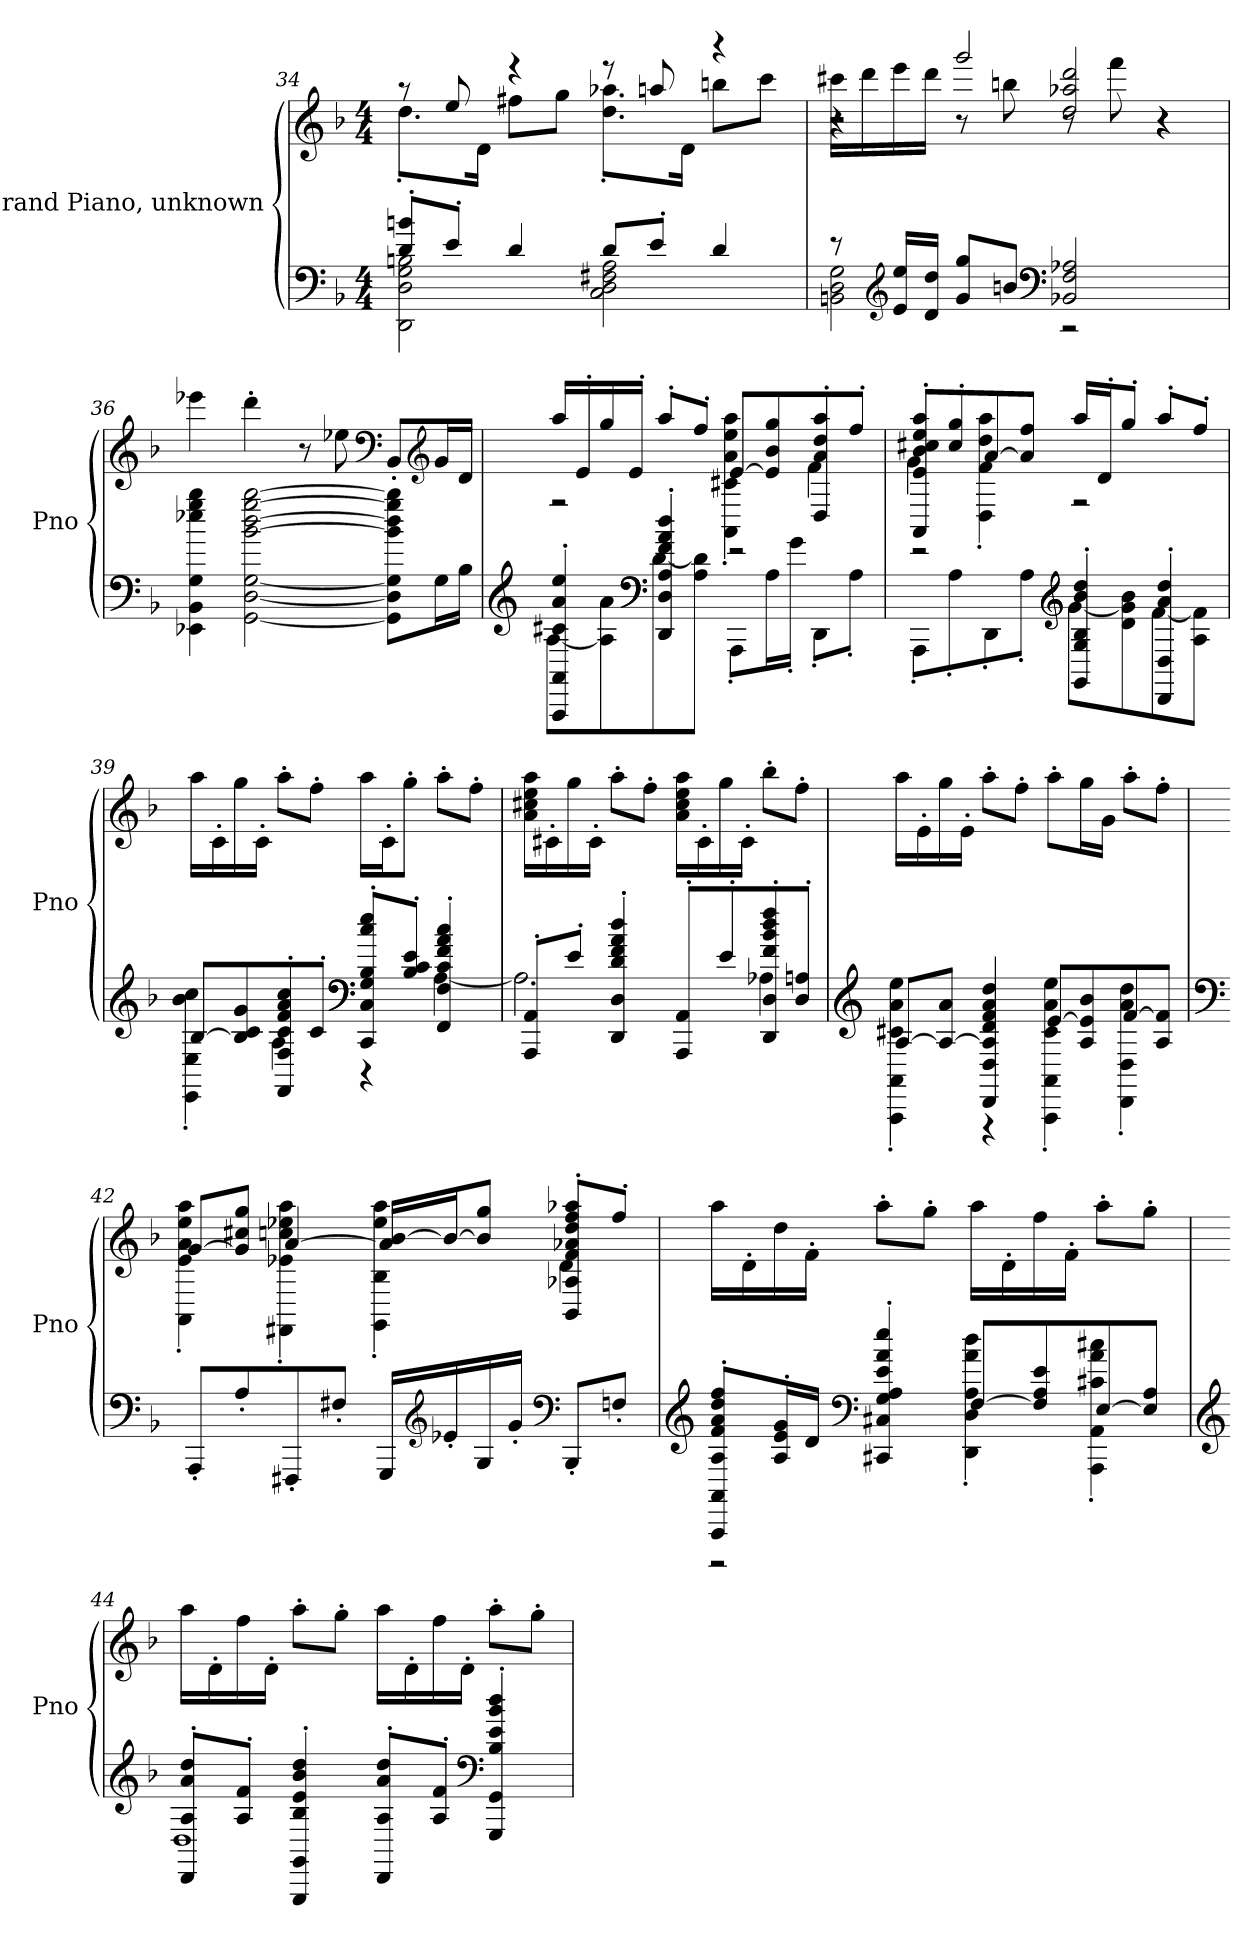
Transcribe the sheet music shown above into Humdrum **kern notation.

**kern	**kern
*part1	*part1
*staff2	*staff1
*I"Grand Piano, unknown	*
*I'Pno	*
*clefF4	*clefG2
*k[b-]	*k[b-]
*M4/4	*M4/4
=34	=34
*^	*^
8d/' 8bn/'L	2DD\ 2D\ 2G\ 2Bn\	8r	8.dd'\L
8e'/J	.	8ee/	.
.	.	.	16d\Jk
4d/	.	4r	8ff#X\L
.	.	.	8gg\J
8d/L	2C\ 2D\ 2F#X\ 2A\	8r	8.dd\' 8.aa-X\'L
8e'/J	.	8aan/	.
.	.	.	16d\Jk
4d/	.	4r	8bbn\L
.	.	.	8ccc\J
!!LO:PB:g=z
=35	=35	=35	=35
*	*	*	*^
8r	2BBn\ 2D\ 2G\	4r	16ccc#X\LL	2r
.	.	.	16ddd\	.
*clefG2	*	*	*	*
16e/ 16ee/LL	.	.	16eee\	.
16d/ 16dd/JJ	.	.	16ddd\JJ	.
8g/ 8gg/L	.	2ggg/	8r	.
8bn/J	.	.	8bbn\	.
*clefF4	*	*	*	*
2BB-X/ 2F/ 2A-X/	2r	.	8r	2dd/ 2aa-X/ 2ddd/
.	.	.	8fff\	.
.	.	4r	4r	.
*v	*v	*	*	*
*	*v	*v	*v
=36	=36
4EE-X\ 4BB-\ 4G\ 4ee-X\ 4gg\ 4bb-\	4eee-X\
[2GG\ [2D\ [2G\ [2b-\ [2dd\ [2gg\ [2bb-\	4ddd'\
.	8r
.	8ee-X\
*	*clefF4
8GG\] 8D\] 8G\] 8b-\] 8dd\] 8gg\] 8bb-\]L	8BB-'/L
*	*clefG2
16G\L	16g/L
16B-\JJ	16d/JJ
=37	=37
*clefG2	*
*^	*^
4AAA/' 4AA/' 4c#X/' 4a/' 4ee/'	[8A\L	16aa/LL	2r
.	.	16e'/	.
.	8A\] 8a\	16gg/	.
.	.	16e'/JJ	.
*clefF4	*	*	*
4DD/' 4D/' 4A/' 4f/' 4a/' 4dd/'	[8d\	8aa'/L	.
.	8A\ 8d\]J	8ff'/J	.
2r	8AAA'\L	[8e/L	4AA\' 4c#X\' 4a\' 4ee\' 4aa\'
.	16A\L	8e/] 8b-/ 8gg/	.
.	16g'\JJ	.	.
.	8DD'\L	8D/' 8a/' 8dd/' 8aa/'	4f\
.	8A'\J	8ff'/J	.
!!LO:LB:g=z	!!
=38	=38	=38	=38
2r	8AAA'\L	8AA/' 8e/' 8b-/' 8cc#X/' 8ee/' 8aa/'L	4g\
.	8A'\	8cc#/' 8gg/'	.
.	8DD'\	[8a/	4D\' 4f\' 4dd\' 4aa\'
.	8A'\J	8a/] 8ff/J	.
*clefG2	*	*	*
4GG/' 4G/' 4B-/' 4b-/' 4dd/'	[8g\L	16aa/LL	2r
.	.	16d'/J	.
.	8d\ 8g\] 8b-\	8gg'/J	.
4DD/' 4D/' 4a/' 4dd/'	[8f\	8aa'/L	.
.	8A\ 8f\]J	8ff'/J	.
*	*	*v	*v
=39	=39	=39
[8B-/L	4EE\' 4E\' 4b-\' 4cc\'	16aa\LL
.	.	16c'\
8B-/] 8c/ 8g/	.	16gg\
.	.	16c'\JJ
8FF/' 8F/' 8c/' 8f/' 8a/' 8cc/'	4A\	8aa'\L
8c'/J	.	8ff'\J
*clefF4	*	*
8CC/' 8C/' 8G/' 8B-/' 8cc/' 8ee/'L	4r	16aa\LL
.	.	16c'\J
8B-/' 8c/' 8e/'J	.	8gg'\J
4FF/' 4F/' 4c/' 4f/' 4a/' 4cc/'	[4A\	8aa'\L
.	.	8ff'\J
=40	=40	=40
8AAA/' 8AA/'L	2.A\]	16a\ 16cc#X\ 16ee\ 16aa\LL
.	.	16c#X'\
8e'/J	.	16gg\
.	.	16c#'\JJ
4DD/' 4D/' 4d/' 4f/' 4a/' 4dd/'	.	8aa'\L
.	.	8ff'\J
8AAA/' 8AA/'L	.	16a\ 16cc#\ 16ee\ 16aa\LL
.	.	16c#'\
8e'/	.	16gg\
.	.	16c#'\JJ
8DD/' 8D/' 8f/' 8b-/' 8dd/' 8ff/'	4A-X\	8bb-'\L
8D/' 8An/'J	.	8ff'\J
!!LO:LB:g=z
=41	=41	=41
*clefG2	*	*
[8A/L	4AAA\' 4AA\' 4c#X\' 4a\' 4ee\'	16aa\LL
.	.	16e'\
8A/_ 8a/J	.	16gg\
.	.	16e'\JJ
4DD/ 4D/ 4A/] 4d/ 4f/ 4a/ 4dd/	4r	8aa'\L
.	.	8ff'\J
[8e/L	4AAA\' 4AA\' 4c#\' 4a\' 4ee\'	8aa'\L
8A/ 8e/] 8b-/	.	16gg\L
.	.	16g\JJ
[8f/	4DD\' 4D\' 4a\' 4dd\'	8aa'\L
8A/ 8f/]J	.	8ff'\J
*v	*v	*
=42	=42
*clefF4	*
*	*^
8AAA'/L	[8g/L	4AA\' 4e\' 4a\' 4ee\' 4aa\'
8A'/	8g/] 8cc#X/ 8gg/J	.
8FFF#X'/	[4a/	4FF#X\' 4e-X\' 4ccn\' 4ee-X\' 4aa\'
8F#X'/J	.	.
16GGG/LL	16a/] [16b-/LL	4GG\' 4B-\' 4ee-\' 4aa\'
*clefG2	*	*
16e-X'/	16b-/J_	.
16G/	8b-/] 8gg/J	.
16g'/JJ	.	.
*clefF4	*	*
8BBB-'/L	8BB-/' 8A-X/' 8f/' 8a-X/' 8dd/' 8ff/' 8aa-X/'L	4d\
8Fn'/J	8ff'/J	.
*	*v	*v
!!LO:LB:g=z
=43	=43
*clefG2	*
*^	*
8AAA/' 8AA/' 8A/' 8f/' 8a/' 8dd/' 8ff/'L	2r	16aa\LL
.	.	16d'\
16A/' 16e/' 16g/'L	.	16dd\
16d/JJ	.	16f'\JJ
*clefF4	*	*
4CC#X/' 4C#X/' 4G/' 4A/' 4e/' 4a/' 4ee/'	.	8aa'\L
.	.	8gg'\J
[8F/L	4DD\' 4D\' 4A\' 4a\' 4dd\'	16aa\LL
.	.	16d'\
8F/] 8A/ 8e/	.	16ff\
.	.	16f'\JJ
[8E/	4AAA\' 4AA\' 4c#X\' 4a\' 4cc#X\'	8aa'\L
8E/] 8A/J	.	8gg'\J
=44	=44	=44
*clefG2	*	*
8DD/' 8A/' 8a/' 8dd/'L	1D	16aa\LL
.	.	16d'\
8A/' 8f/'J	.	16ff\
.	.	16d'\JJ
4GGG/' 4GG/' 4B-/' 4e/' 4b-/' 4dd/'	.	8aa'\L
.	.	8gg'\J
8DD/' 8A/' 8a/' 8dd/'L	.	16aa\LL
.	.	16d'\
8A/' 8f/'J	.	16ff\
.	.	16d'\JJ
*clefF4	*	*
4GGG/' 4GG/' 4B-/' 4e/' 4b-/' 4dd/'	.	8aa'\L
.	.	8gg'\J
*v	*v	*
=	=
*-	*-
